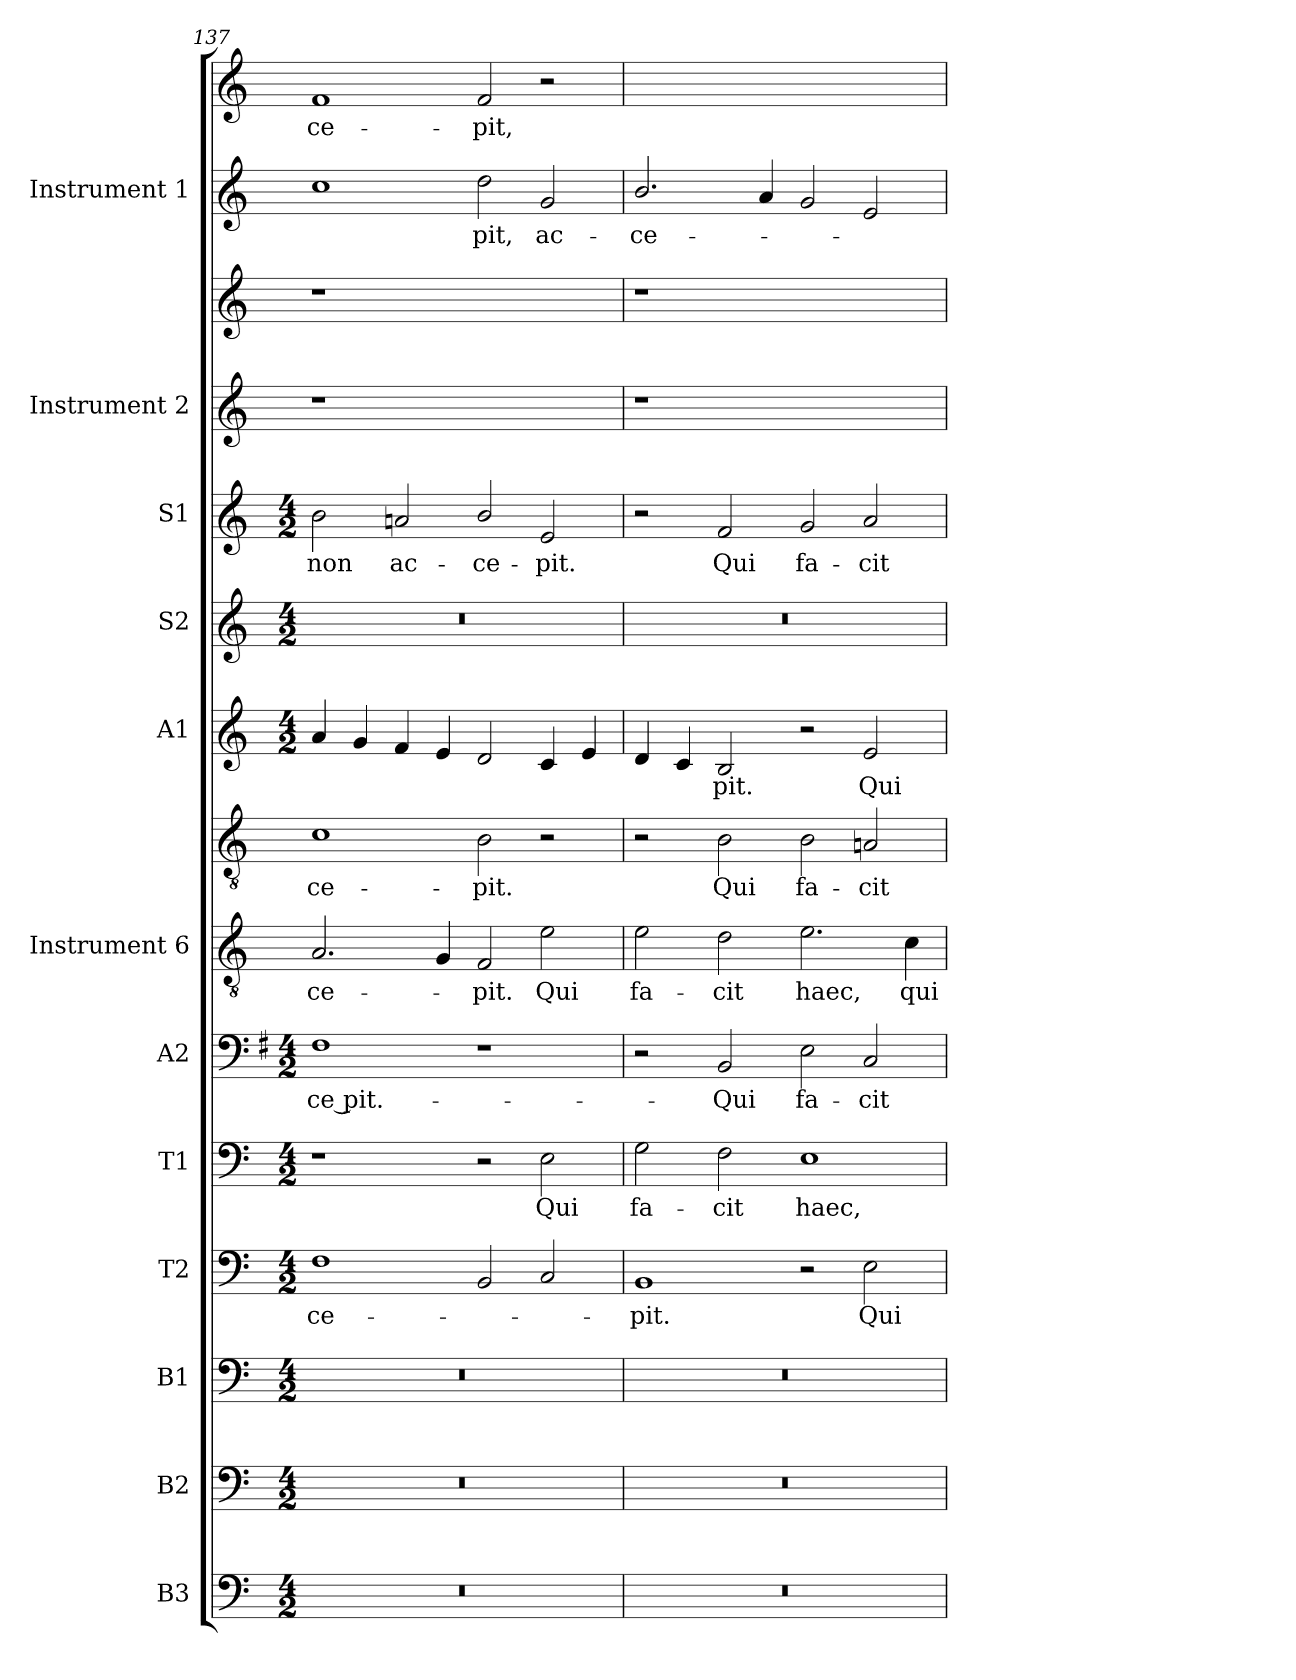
**kern	**kern	**kern	**kern	**text	**kern	**text	**kern	**text	**kern	**text	**kern	**text	**kern	**text	**kern	**kern	**text	**kern	**kern	**kern	**text	**kern	**text
*part12	*part11	*part10	*part9	*part9	*part8	*part8	*part7	*part7	*part6	*part6	*part6	*part6	*part5	*part5	*part4	*part3	*part3	*part2	*part2	*part1	*part1	*part1	*part1
*staff15	*staff14	*staff13	*staff12	*staff12	*staff11	*staff11	*staff10	*staff10	*staff9	*staff9	*staff8	*staff8	*staff7	*staff7	*staff6	*staff5	*staff5	*staff4	*staff3	*staff2	*staff2	*staff1	*staff1
*I"B3	*I"B2	*I"B1	*I"T2	*	*I"T1	*	*I"A2	*	*I"Instrument 6	*	*	*	*I"A1	*	*I"S2	*I"S1	*	*I"Instrument 2	*	*I"Instrument 1	*	*	*
*clefF4	*clefF4	*clefF4	*clefF4	*	*clefF4	*	*clefF4	*	*clefGv2	*	*clefGv2	*	*clefG2	*	*clefG2	*clefG2	*	*clefG2	*clefG2	*clefG2	*	*clefG2	*
*	*	*	*	*	*k[]	*	*k[f#]	*	*	*	*	*	*k[]	*	*	*k[]	*	*	*	*k[]	*	*k[]	*
*	*	*	*	*	*C:	*	*G:	*	*	*	*	*	*C:	*	*	*C:	*	*	*	*C:	*	*C:	*
*M4/2	*M4/2	*M4/2	*M4/2	*	*M4/2	*	*M4/2	*	*	*	*	*	*M4/2	*	*M4/2	*M4/2	*	*	*	*	*	*	*
=137	=137	=137	=137	=137	=137	=137	=137	=137	=137	=137	=137	=137	=137	=137	=137	=137	=137	=137	=137	=137	=137	=137	=137
!	!	!	!	!LO:LY:b:rj	!	!	!	!LO:LY:b:rj	!	!LO:LY:b:rj	!	!LO:LY:b:rj	!	!	!	!	!LO:LY:b:cj	!	!	!	!	!	!LO:LY:b:rj
0r	0r	0r	1F	-ce-	1r	.	1F#	-ce pit.-	2.A/	-ce-	1c	ce-	4a/	.	0r	2b\	non	1r	1r	1cc	.	1f	-ce-
.	.	.	.	.	.	.	.	.	.	.	.	.	4g/	.	.	.	.	.	.	.	.	.	.
!	!	!	!	!	!	!	!	!	!	!	!	!	!	!	!	!	!LO:LY:b:rj	!	!	!	!	!	!
.	.	.	.	.	.	.	.	.	.	.	.	.	4f/	.	.	2an/	ac-	.	.	.	.	.	.
.	.	.	.	.	.	.	.	.	4G/	.	.	.	4e/	.	.	.	.	.	.	.	.	.	.
!	!	!	!	!	!	!	!	!	!	!LO:LY:b:cj	!	!LO:LY:b:cj	!	!	!	!	!LO:LY:b:rj	!	!	!	!LO:LY:b:cj	!	!LO:LY:b:cj
.	.	.	2BB/	.	2r	.	1r	.	2F/	-pit.	2B\	-pit.	2d/	.	.	2b/	-ce-	1ryy	1ryy	2dd\	-pit,	2f/	-pit,
!	!	!	!	!	!	!LO:LY:b:cj	!	!	!	!LO:LY:b:cj	!	!	!	!	!	!	!LO:LY:b:cj	!	!	!	!LO:LY:b:rj	!	!
.	.	.	2C/	.	2E\	Qui	.	.	2e\	Qui	2r	.	4c/	.	.	2e/	-pit.	.	.	2g/	ac-	2r	.
.	.	.	.	.	.	.	.	.	.	.	.	.	4e/	.	.	.	.	.	.	.	.	.	.
=138	=138	=138	=138	=138	=138	=138	=138	=138	=138	=138	=138	=138	=138	=138	=138	=138	=138	=138	=138	=138	=138	=138	=138
!	!	!	!	!LO:LY:b:cj	!	!LO:LY:b:rj	!	!	!	!LO:LY:b:rj	!	!	!	!	!	!	!	!	!	!	!LO:LY:b:rj	!	!
0r	0r	0r	1BB	-pit.	2G\	fa-	2r	.	2e\	fa-	2r	.	4d/	.	0r	2r	.	1r	1r	2.b/	ce-	0ryy	.
.	.	.	.	.	.	.	.	.	.	.	.	.	4c/	.	.	.	.	.	.	.	.	.	.
!	!	!	!	!	!	!LO:LY:b:cj	!	!LO:LY:b:cj	!	!LO:LY:b:cj	!	!LO:LY:b:cj	!	!LO:LY:b:cj	!	!	!LO:LY:b:cj	!	!	!	!	!	!
.	.	.	.	.	2F\	-cit	2BB/	-Qui	2d\	-cit	2B\	Qui	2B/	-pit.	.	2f/	Qui	.	.	.	.	.	.
.	.	.	.	.	.	.	.	.	.	.	.	.	.	.	.	.	.	.	.	4a/	.	.	.
!	!	!	!	!	!	!LO:LY:b:cj	!	!LO:LY:b:rj	!	!LO:LY:b:cj	!	!LO:LY:b:rj	!	!	!	!	!LO:LY:b:rj	!	!	!	!	!	!
.	.	.	2r	.	1E	haec,	2E\	fa-	2.e\	haec,	2B\	fa-	2r	.	.	2g/	fa-	1ryy	1ryy	2g/	.	.	.
!	!	!	!	!LO:LY:b:cj	!	!	!	!LO:LY:b:cj	!	!	!	!LO:LY:b:cj	!	!LO:LY:b:cj	!	!	!LO:LY:b:cj	!	!	!	!	!	!
.	.	.	2E\	Qui	.	.	2C/	-cit	.	.	2An/	-cit	2e/	Qui	.	2a/	-cit	.	.	2e/	.	.	.
!	!	!	!	!	!	!	!	!	!	!LO:LY:b:cj	!	!	!	!	!	!	!	!	!	!	!	!	!
.	.	.	.	.	.	.	.	.	4c\	qui	.	.	.	.	.	.	.	.	.	.	.	.	.
=	=	=	=	=	=	=	=	=	=	=	=	=	=	=	=	=	=	=	=	=	=	=	=
*-	*-	*-	*-	*-	*-	*-	*-	*-	*-	*-	*-	*-	*-	*-	*-	*-	*-	*-	*-	*-	*-	*-	*-
